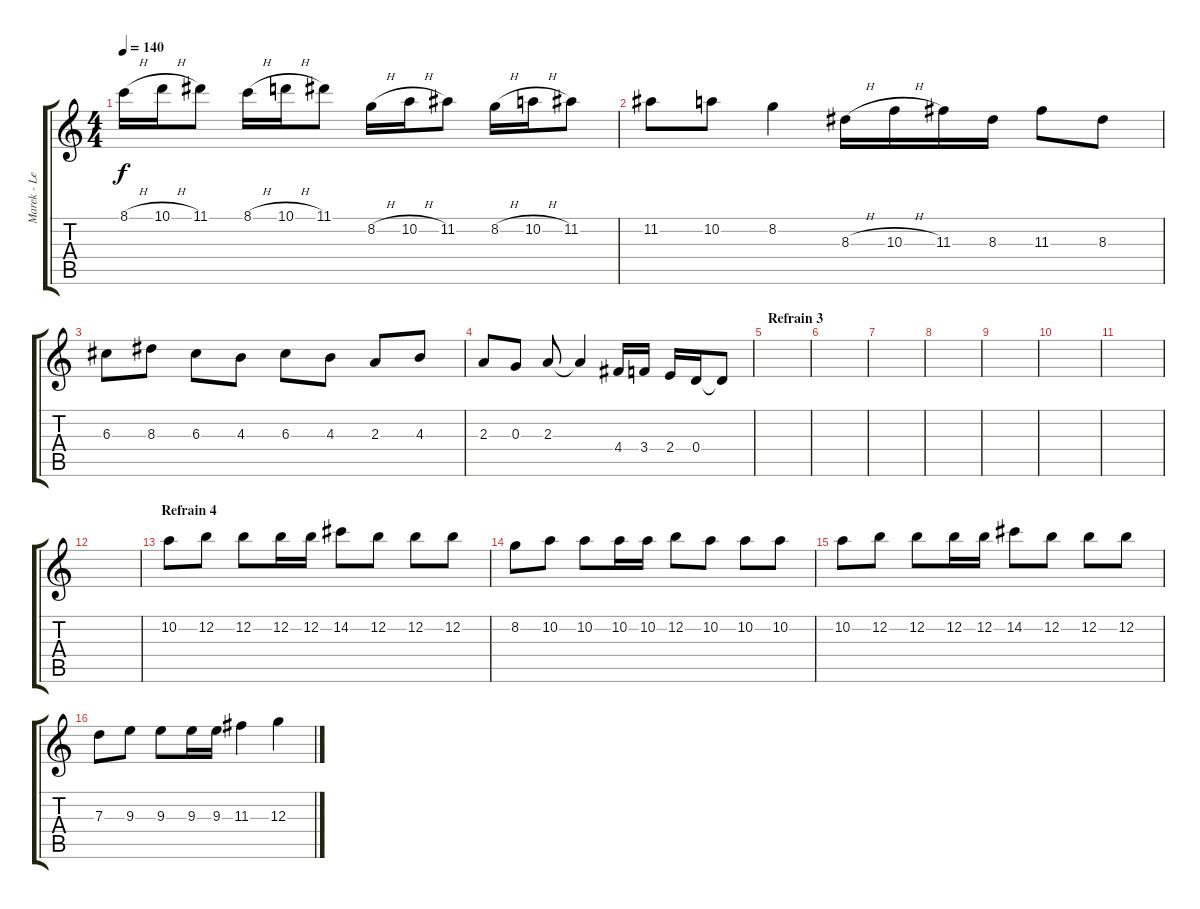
\track ("Marek - Lead Guitar" "Marek - Le") {instrument overdrivenguitar}
\staff {score tabs}
\tuning (E4 B3 G3 D3 A2 E2) {hide}
\ts (4 4)
\tempo 140
\clef g2
\ks c
8.1{h}.16{dy f} 10.1{h}.16 11.1.8 8.1{h}.16 10.1{h}.16 11.1.8 8.2{h}.16 10.2{h}.16 11.2.8 8.2{h}.16 10.2{h}.16 11.2.8 |
11.2.8 10.2.8 8.2.4 8.3{h}.16 10.3{h}.16 11.3.16 8.3.16 11.3.8 8.3.8 |
6.3.8 8.3.8 6.3.8 4.3.8 6.3.8 4.3.8 2.3.8 4.3.8 |
2.3.8 0.3.8 2.3.8 2.3{t}.4 4.4.16 3.4.16 2.4.16 0.4.16 0.4{t}.8 |
\section ("" "Refrain 3")
|
|
|
|
|
|
|
|
\section ("" "Refrain 4")
10.2.8 12.2.8 12.2.8 12.2.16 12.2.16 14.2.8 12.2.8 12.2.8 12.2.8 |
8.2.8 10.2.8 10.2.8 10.2.16 10.2.16 12.2.8 10.2.8 10.2.8 10.2.8 |
10.2.8 12.2.8 12.2.8 12.2.16 12.2.16 14.2.8 12.2.8 12.2.8 12.2.8 |
7.3.8 9.3.8 9.3.8 9.3.16 9.3.16 11.3.4 12.3.4
